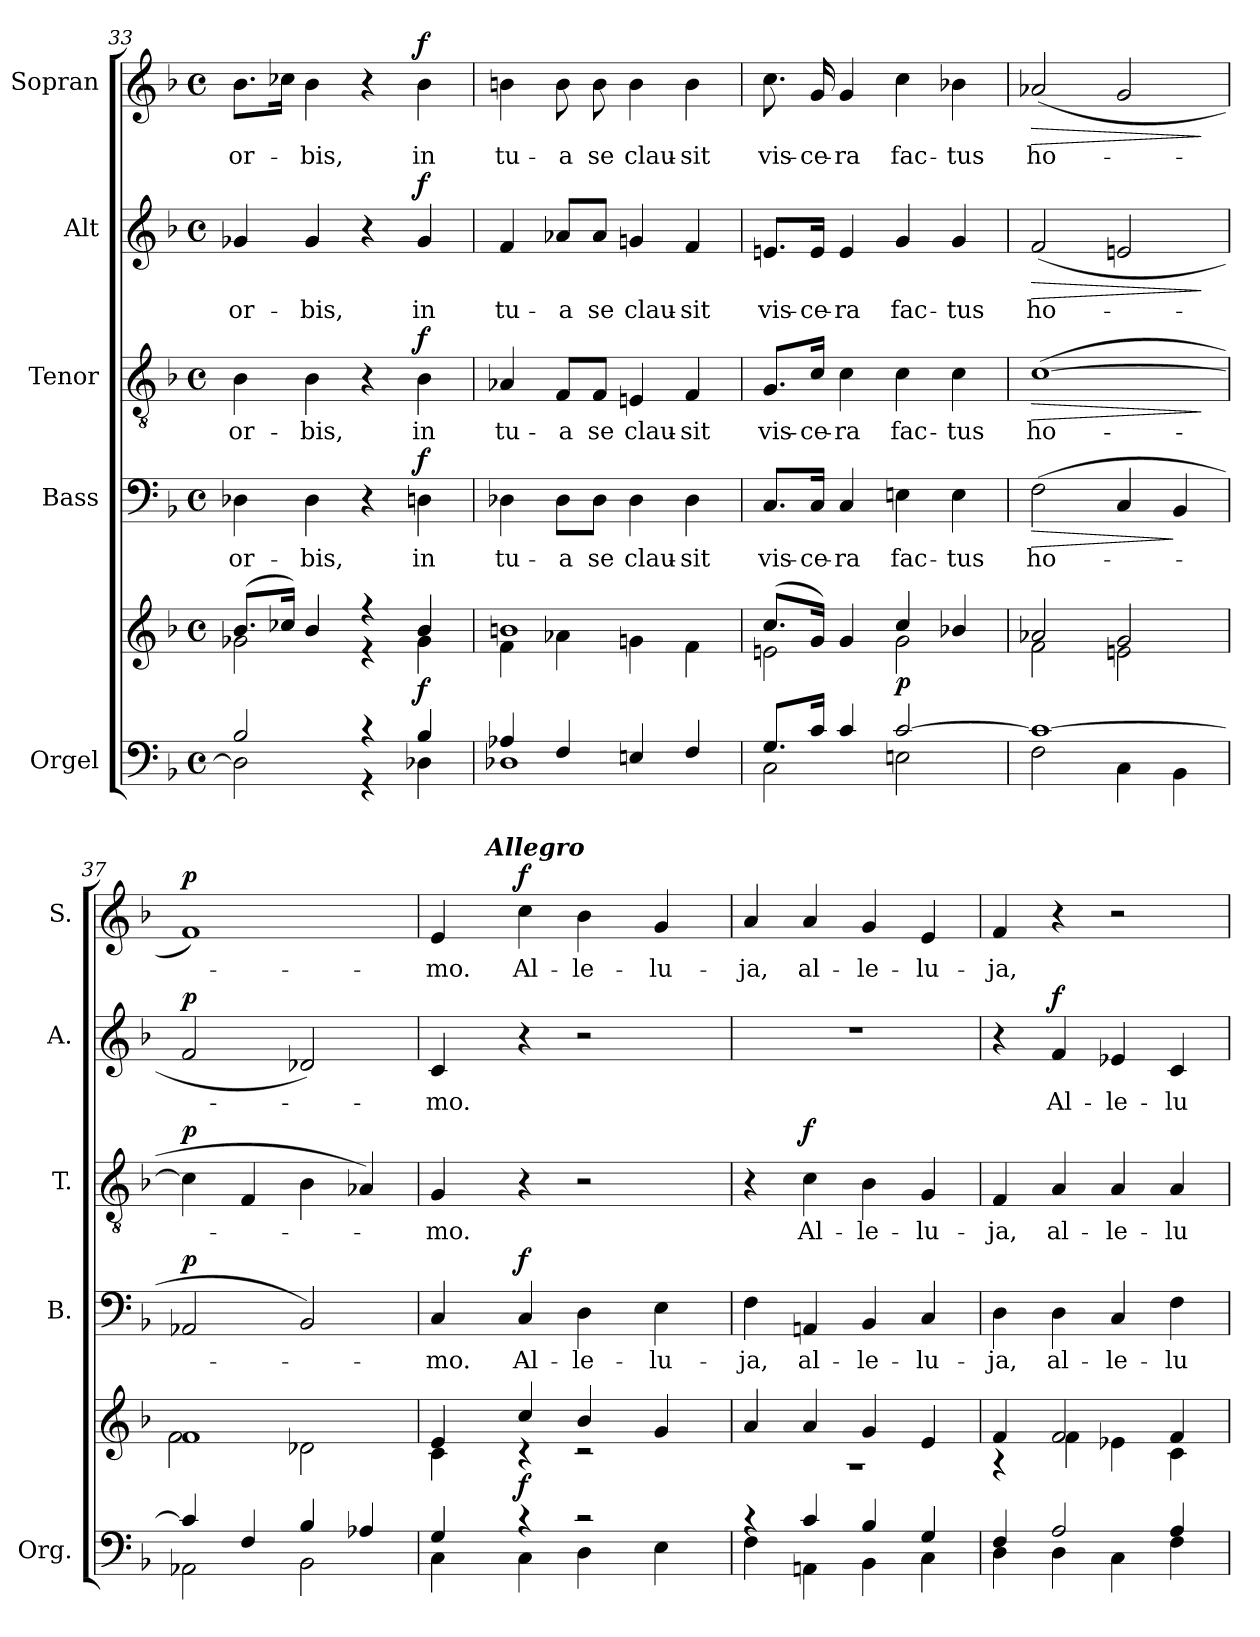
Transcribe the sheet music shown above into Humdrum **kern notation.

**kern	**kern	**dynam	**kern	**text	**dynam	**kern	**text	**dynam	**kern	**text	**dynam	**kern	**text	**dynam
*part5	*part5	*part5	*part4	*part4	*part4	*part3	*part3	*part3	*part2	*part2	*part2	*part1	*part1	*part1
*staff6	*staff5	*staff5/6	*staff4	*staff4	*staff4	*staff3	*staff3	*staff3	*staff2	*staff2	*staff2	*staff1	*staff1	*staff1
*I"Orgel	*	*	*I"Bass	*	*	*I"Tenor	*	*	*I"Alt	*	*	*I"Sopran	*	*
*I'Org.	*	*	*I'B.	*	*	*I'T.	*	*	*I'A.	*	*	*I'S.	*	*
*clefF4	*clefG2	*	*clefF4	*	*	*clefGv2	*	*	*clefG2	*	*	*clefG2	*	*
*k[b-]	*k[b-]	*	*k[b-]	*	*	*k[b-]	*	*	*k[b-]	*	*	*k[b-]	*	*
*F:	*F:	*	*F:	*	*	*F:	*	*	*F:	*	*	*F:	*	*
*M4/4	*M4/4	*	*M4/4	*	*	*M4/4	*	*	*M4/4	*	*	*M4/4	*	*
*met(c)	*met(c)	*	*met(c)	*	*	*met(c)	*	*	*met(c)	*	*	*met(c)	*	*
=33	=33	=33	=33	=33	=33	=33	=33	=33	=33	=33	=33	=33	=33	=33
*^	*^	*	*	*	*	*	*	*	*	*	*	*	*	*
!	!	!	!	!	!	!LO:LY:b	!	!	!LO:LY:b	!	!	!LO:LY:b	!	!	!LO:LY:b	!
2B-/	2D-\]	(>8.b-/L	2g-X\	.	4D-X\	or-	.	4B-\	or-	.	4g-X/	or-	.	8.b-\L	or-	.
.	.	16cc-X/Jk)	.	.	.	.	.	.	.	.	.	.	.	16cc-X\Jk	.	.
!	!	!	!	!	!	!LO:LY:b	!	!	!LO:LY:b	!	!	!LO:LY:b	!	!	!LO:LY:b	!
.	.	4b-/	.	.	4D-\	-bis,	.	4B-\	-bis,	.	4g-/	-bis,	.	4b-\	-bis,	.
4r	4r	4r	4r	.	4r	.	.	4r	.	.	4r	.	.	4r	.	.
!	!	!	!	!LO:DY:b	!	!LO:LY:b	!LO:DY:a	!	!LO:LY:b	!LO:DY:a	!	!LO:LY:b	!LO:DY:a	!	!LO:LY:b	!LO:DY:a
4B-/	4D-X\	4b-/	4g-\	f	4Dn\	in	f	4B-\	in	f	4g-/	in	f	4b-\	in	f
!!LO:PB:g=z
=34	=34	=34	=34	=34	=34	=34	=34	=34	=34	=34	=34	=34	=34	=34	=34	=34
!	!	!	!	!	!	!LO:LY:b	!	!	!LO:LY:b	!	!	!LO:LY:b	!	!	!LO:LY:b	!
4A-X/	1D-X	1bn	4f\	.	4D-X\	tu-	.	4A-X/	tu-	.	4f/	tu-	.	4bn\	tu-	.
!	!	!	!	!	!	!LO:LY:b	!	!	!LO:LY:b	!	!	!LO:LY:b	!	!	!LO:LY:b	!
4F/	.	.	4a-X\	.	8D-\L	-a	.	8F/L	-a	.	8a-X/L	-a	.	8b\	-a	.
!	!	!	!	!	!	!LO:LY:b	!	!	!LO:LY:b	!	!	!LO:LY:b	!	!	!LO:LY:b	!
.	.	.	.	.	8D-\J	se	.	8F/J	se	.	8a-/J	se	.	8b\	se	.
!	!	!	!	!	!	!LO:LY:b	!	!	!LO:LY:b	!	!	!LO:LY:b	!	!	!LO:LY:b	!
4En/	.	.	4gn\	.	4D-\	clau-	.	4En/	clau-	.	4gn/	clau-	.	4b\	clau-	.
!	!	!	!	!	!	!LO:LY:b	!	!	!LO:LY:b	!	!	!LO:LY:b	!	!	!LO:LY:b	!
4F/	.	.	4f\	.	4D-\	-sit	.	4F/	-sit	.	4f/	-sit	.	4b\	-sit	.
=35	=35	=35	=35	=35	=35	=35	=35	=35	=35	=35	=35	=35	=35	=35	=35	=35
!	!	!	!	!	!	!LO:LY:b	!	!	!LO:LY:b	!	!	!LO:LY:b	!	!	!LO:LY:b	!
8.G/L	2C\	(>8.cc/L	2en\	.	8.C/L	vis-	.	8.G/L	vis-	.	8.en/L	vis-	.	8.cc\	vis-	.
!	!	!	!	!	!	!LO:LY:b	!	!	!LO:LY:b	!	!	!LO:LY:b	!	!	!LO:LY:b	!
16c/Jk	.	16g/Jk)	.	.	16C/Jk	-ce-	.	16c/Jk	-ce-	.	16e/Jk	-ce-	.	16g/	-ce-	.
!	!	!	!	!	!	!LO:LY:b	!	!	!LO:LY:b	!	!	!LO:LY:b	!	!	!LO:LY:b	!
4c/	.	4g/	.	.	4C/	-ra	.	4c\	-ra	.	4e/	-ra	.	4g/	-ra	.
!	!	!	!	!LO:DY:b	!	!LO:LY:b	!	!	!LO:LY:b	!	!	!LO:LY:b	!	!	!LO:LY:b	!
[>2c/	2En\	4cc/	2g\	p	4En\	fac-	.	4c\	fac-	.	4g/	fac-	.	4cc\	fac-	.
!	!	!	!	!	!	!LO:LY:b	!	!	!LO:LY:b	!	!	!LO:LY:b	!	!	!LO:LY:b	!
.	.	4b-X/	.	.	4E\	-tus	.	4c\	-tus	.	4g/	-tus	.	4b-X\	-tus	.
=36	=36	=36	=36	=36	=36	=36	=36	=36	=36	=36	=36	=36	=36	=36	=36	=36
!	!	!	!	!	!	!LO:LY:b	!LO:HP:b	!	!LO:LY:b	!LO:HP:b	!	!LO:LY:b	!LO:HP:b	!	!LO:LY:b	!LO:HP:b
1c_	2F\	2a-X/	2f\	.	(>2F\	ho-	>	(>[1c	ho-	>	(<2f/	ho-	>	(<2a-X/	ho-	>
.	4C\	2g/	2en\	.	4C/	.	.	.	.	.	2en/	.	.	2g/	.	.
.	4BB-\	.	.	.	4BB-/	.	]	.	.	.	.	.	.	.	.	.
*v	*v	*	*	*	*	*	*	*	*	*	*	*	*	*	*	*
*	*v	*v	*	*	*	*	*	*	*	*	*	*	*	*	*
.	.	.	.	.	.	.	.	]	.	.	]	.	.	]
=37	=37	=37	=37	=37	=37	=37	=37	=37	=37	=37	=37	=37	=37	=37
*^	*^	*	*	*	*	*	*	*	*	*	*	*	*	*
!	!	!	!	!	!	!	!LO:DY:a	!	!	!LO:DY:a	!	!	!LO:DY:a	!	!	!LO:DY:a
4c/]	2AA-X\	1f	2f\	.	2AA-X/	.	p	4c\]	.	p	2f/	.	p	1f)	.	p
4F/	.	.	.	.	.	.	.	4F/	.	.	.	.	.	.	.	.
4B-/	2BB-\	.	2d-X\	.	2BB-/)	.	.	4B-\	.	.	2d-X/)	.	.	.	.	.
4A-X/	.	.	.	.	.	.	.	4A-X/)	.	.	.	.	.	.	.	.
=38	=38	=38	=38	=38	=38	=38	=38	=38	=38	=38	=38	=38	=38	=38	=38	=38
!	!	!	!	!	!	!LO:LY:b	!	!	!LO:LY:b	!	!	!LO:LY:b	!	!	!LO:LY:b	!
*	*	*	*	*	*	*	*	*	*	*	*	*	*	*^	*	*
4G/	4C\	4e/	4c\	.	4C/	-mo.	.	4G/	-mo.	.	4c/	-mo.	.	4e/	8ryy	-mo.	.
.	.	.	.	.	.	.	.	.	.	.	.	.	.	.	32ryy	.	.
!	!	!	!	!	!	!	!	!	!	!	!	!	!	!	!LO:TX:a:Bi:t=Allegro	!	!
.	.	.	.	.	.	.	.	.	.	.	.	.	.	.	2ryy	.	.
!	!	!	!	!LO:DY:b	!	!LO:LY:b	!LO:DY:a	!	!	!	!	!	!	!	!	!LO:LY:b	!LO:DY:a
4rc	4C\	4cc/	4rc	f	4C/	Al-	f	4r	.	.	4r	.	.	4cc\	.	Al-	f
!	!	!	!	!	!	!LO:LY:b	!	!	!	!	!	!	!	!	!	!LO:LY:b	!
2rc	4D\	4b-/	2rc	.	4D\	-le-	.	2r	.	.	2r	.	.	4b-\	.	-le-	.
.	.	.	.	.	.	.	.	.	.	.	.	.	.	.	4ryy	.	.
!	!	!	!	!	!	!LO:LY:b	!	!	!	!	!	!	!	!	!	!LO:LY:b	!
.	4E\	4g/	.	.	4E\	-lu-	.	.	.	.	.	.	.	4g/	.	-lu-	.
.	.	.	.	.	.	.	.	.	.	.	.	.	.	.	16.ryy	.	.
!!LO:LB:g=z
=39	=39	=39	=39	=39	=39	=39	=39	=39	=39	=39	=39	=39	=39	=39	=39	=39	=39
!	!	!	!	!	!	!LO:LY:b	!	!	!	!	!	!	!	!	!	!LO:LY:b	!
*	*	*	*	*	*	*	*	*	*	*	*	*	*	*v	*v	*	*
4rc	4F\	4a/	1rB	.	4F\	-ja,	.	4r	.	.	1r	.	.	4a/	-ja,	.
!	!	!	!	!	!	!LO:LY:b	!	!	!LO:LY:b	!LO:DY:a	!	!	!	!	!LO:LY:b	!
4c/	4AAn\	4a/	.	.	4AAn/	al-	.	4c\	Al-	f	.	.	.	4a/	al-	.
!	!	!	!	!	!	!LO:LY:b	!	!	!LO:LY:b	!	!	!	!	!	!LO:LY:b	!
4B-/	4BB-\	4g/	.	.	4BB-/	-le-	.	4B-\	-le-	.	.	.	.	4g/	-le-	.
!	!	!	!	!	!	!LO:LY:b	!	!	!LO:LY:b	!	!	!	!	!	!LO:LY:b	!
4G/	4C\	4e/	.	.	4C/	-lu-	.	4G/	-lu-	.	.	.	.	4e/	-lu-	.
=40	=40	=40	=40	=40	=40	=40	=40	=40	=40	=40	=40	=40	=40	=40	=40	=40
!	!	!	!	!	!	!LO:LY:b	!	!	!LO:LY:b	!	!	!	!	!	!LO:LY:b	!
4F/	4D\	4f/	4rA	.	4D\	-ja,	.	4F/	-ja,	.	4r	.	.	4f/	-ja,	.
!	!	!	!	!	!	!LO:LY:b	!	!	!LO:LY:b	!	!	!LO:LY:b	!LO:DY:a	!	!	!
2A/	4D\	2f/	4f\	.	4D\	al-	.	4A/	al-	.	4f/	Al-	f	4r	.	.
!	!	!	!	!	!	!LO:LY:b	!	!	!LO:LY:b	!	!	!LO:LY:b	!	!	!	!
.	4C\	.	4e-X\	.	4C/	-le-	.	4A/	-le-	.	4e-X/	-le-	.	2r	.	.
!	!	!	!	!	!	!LO:LY:b	!	!	!LO:LY:b	!	!	!LO:LY:b	!	!	!	!
4A/	4F\	4f/	4c\	.	4F\	-lu-	.	4A/	-lu-	.	4c/	-lu-	.	.	.	.
*v	*v	*	*	*	*	*	*	*	*	*	*	*	*	*	*	*
*	*v	*v	*	*	*	*	*	*	*	*	*	*	*	*	*
=	=	=	=	=	=	=	=	=	=	=	=	=	=	=
*-	*-	*-	*-	*-	*-	*-	*-	*-	*-	*-	*-	*-	*-	*-
